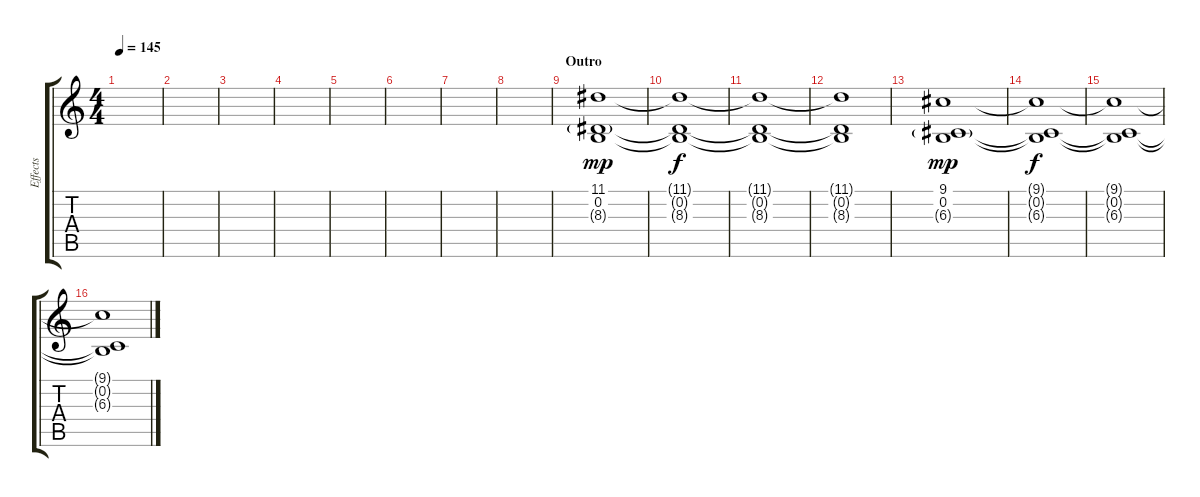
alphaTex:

\track ("Effects" "Effects") {instrument stringensemble2}
\staff {score tabs}
\tuning (E4 B3 G3 D3 A2 E2) {hide}
\ts (4 4)
\tempo 145
\clef g2
\ks c
|
|
|
|
|
|
|
|
\section ("" "Outro")
(11.1 0.2 8.3{g}).1{dy mp} |
(11.1{t} 0.2{t} 8.3{t}).1{dy f} |
(11.1{t} 0.2{t} 8.3{t}).1 |
(11.1{t} 0.2{t} 8.3{t}).1 |
(9.1 0.2 6.3{g}).1{dy mp} |
(9.1{t} 0.2{t} 6.3{t}).1{dy f} |
(9.1{t} 0.2{t} 6.3{t}).1 |
(9.1{t} 0.2{t} 6.3{t}).1
